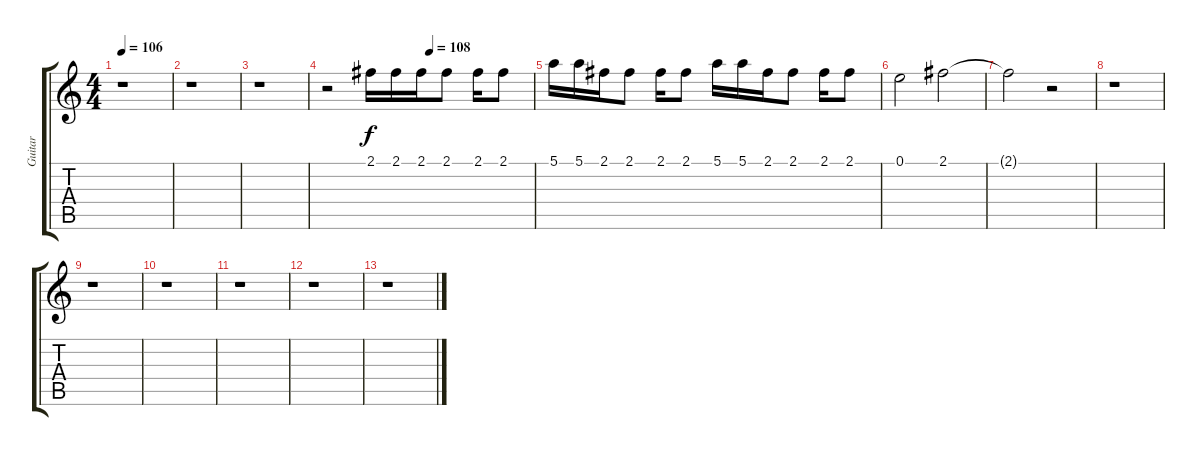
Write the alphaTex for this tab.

\track ("Guitar" "Guitar") {instrument distortionguitar}
\staff {score tabs}
\tuning (E4 B3 G3 D3 A2 E2) {hide}
\ts (4 4)
\tempo 106
\clef g2
\ks c
r.1{dy f} |
r.1 |
r.1 |
\tempo (108 0.5)
r.2 2.1.16 2.1.16 2.1.16 2.1.8 2.1.16 2.1.8 |
5.1.16 5.1.16 2.1.16 2.1.8 2.1.16 2.1.8 5.1.16 5.1.16 2.1.16 2.1.8 2.1.16 2.1.8 |
0.1.2 2.1.2 |
2.1{t}.2 r.2 |
r.1 |
r.1 |
r.1 |
r.1 |
r.1 |
r.1
